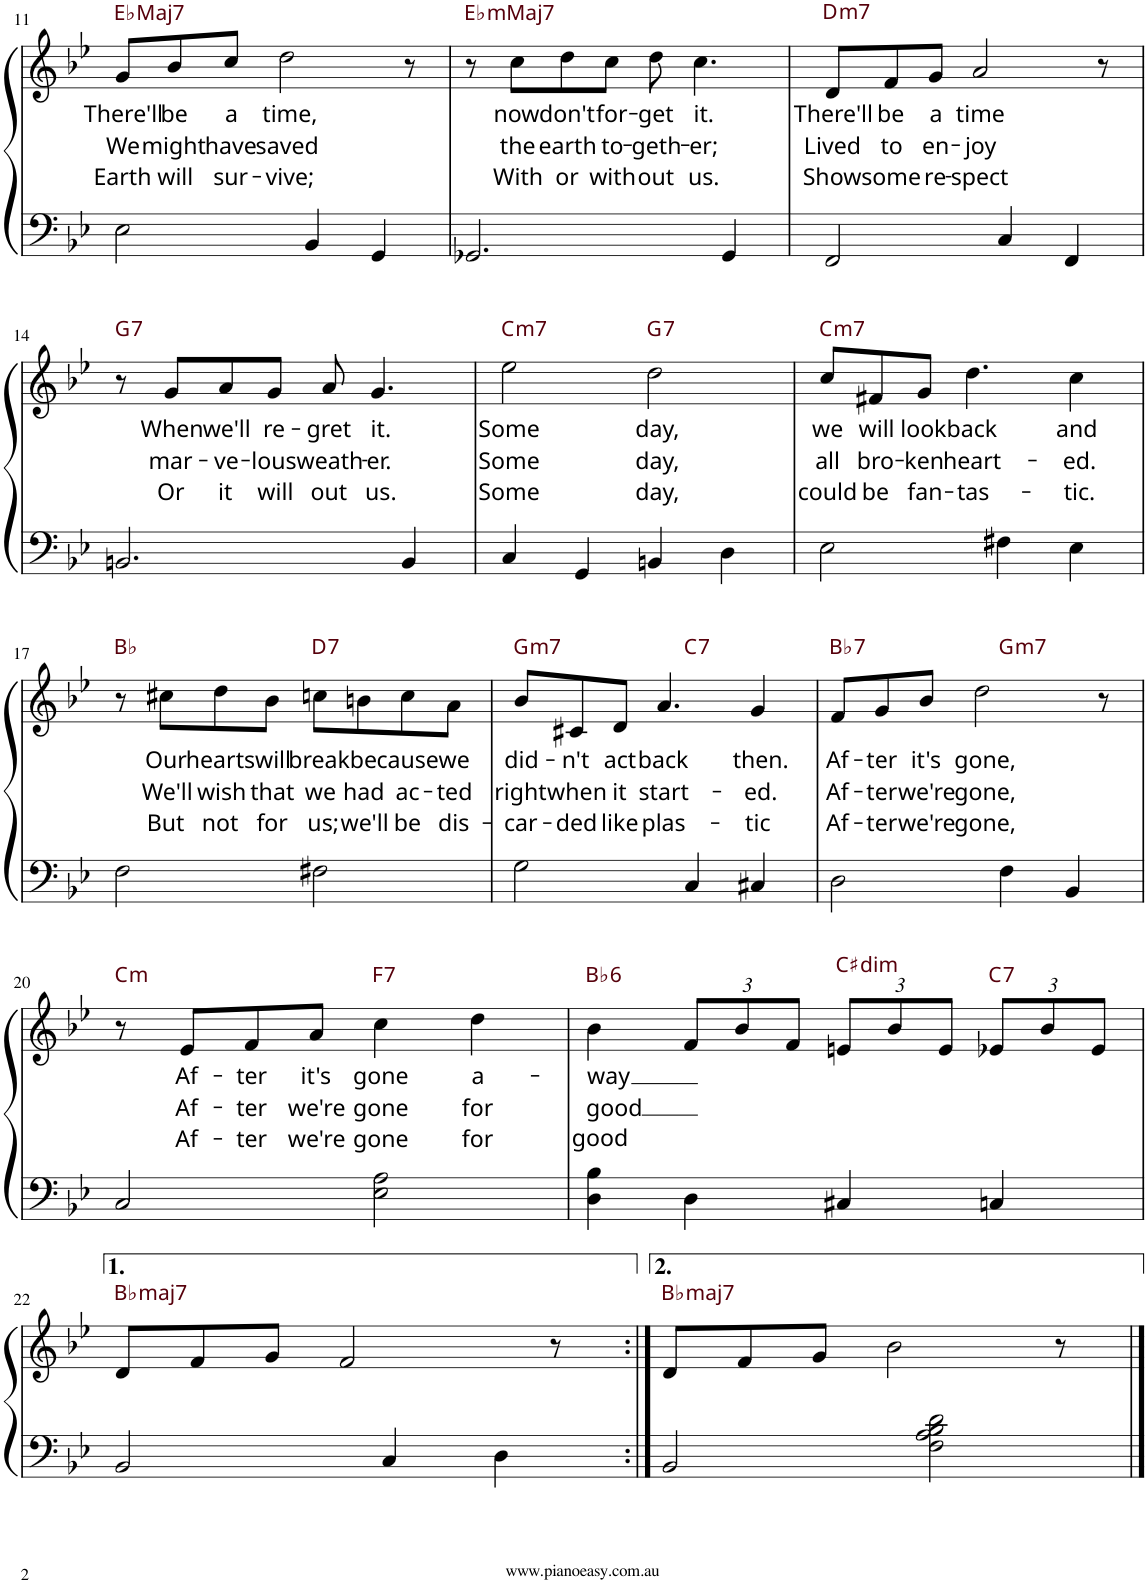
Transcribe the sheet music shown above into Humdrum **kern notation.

**kern	**kern	**text	**text	**text	**harte
*part1	*part1	*part1	*part1	*part1	*part1
*staff2	*staff1	*staff1	*staff1	*staff1	*
*I"Piano	*	*	*	*	*
*I'Pno.	*	*	*	*	*
!!LO:PB:g=z
*clefF4	*clefG2	*	*	*	*
*k[b-e-]	*k[b-e-]	*	*	*	*
*M4/4	*M4/4	*	*	*	*
=11	=11	=11	=11	=11	=11
!	!	!LO:LY:b	!LO:LY:b	!LO:LY:b	!LO:H:kt=Maj7
2E-\	8g/L	There'll	We	Earth	Eb:maj7
!	!	!LO:LY:b	!LO:LY:b	!LO:LY:b	!
.	8b-/	be	might	will	.
!	!	!LO:LY:b	!LO:LY:b	!LO:LY:b	!
.	8cc/J	a	have	sur-	.
!	!	!LO:LY:b	!LO:LY:b	!LO:LY:b	!
.	2dd\	time,	saved	-vive;	.
4BB-/	.	.	.	.	.
4GG/	.	.	.	.	.
.	8r	.	.	.	.
=12	=12	=12	=12	=12	=12
!	!	!	!	!	!LO:H:kt=mMaj7
2.GG-X/	8r	.	.	.	Eb:minmaj7
!	!	!LO:LY:b	!LO:LY:b	!LO:LY:b	!
.	8cc\L	now	the	With	.
!	!	!LO:LY:b	!LO:LY:b	!LO:LY:b	!
.	8dd\	don't	earth	or	.
!	!	!LO:LY:b	!LO:LY:b	!LO:LY:b	!
.	8cc\J	for-	to-	with-	.
!	!	!LO:LY:b	!LO:LY:b	!LO:LY:b	!
.	8dd\	-get	-geth-	-out	.
!	!	!LO:LY:b	!LO:LY:b	!LO:LY:b	!
.	4.cc\	it.	-er;	us.	.
4GG-/	.	.	.	.	.
=13	=13	=13	=13	=13	=13
!	!	!LO:LY:b	!LO:LY:b	!LO:LY:b	!LO:H:kt=m7
2FF/	8d/L	There'll	Lived	Show	D:min7
!	!	!LO:LY:b	!LO:LY:b	!LO:LY:b	!
.	8f/	be	to	some	.
!	!	!LO:LY:b	!LO:LY:b	!LO:LY:b	!
.	8g/J	a	en-	re-	.
!	!	!LO:LY:b	!LO:LY:b	!LO:LY:b	!
.	2a/	time	-joy	-spect	.
4C/	.	.	.	.	.
4FF/	.	.	.	.	.
.	8r	.	.	.	.
!!LO:LB:g=z
=14	=14	=14	=14	=14	=14
!	!	!	!	!	!LO:H:kt=7
2.BBn/	8r	.	.	.	G:7
!	!	!LO:LY:b	!LO:LY:b	!LO:LY:b	!
.	8g/L	When	mar-	Or	.
!	!	!LO:LY:b	!LO:LY:b	!LO:LY:b	!
.	8a/	we'll	-ve-	it	.
!	!	!LO:LY:b	!LO:LY:b	!LO:LY:b	!
.	8g/J	re-	-lous	will	.
!	!	!LO:LY:b	!LO:LY:b	!LO:LY:b	!
.	8a/	-gret	weath-	out	.
!	!	!LO:LY:b	!LO:LY:b	!LO:LY:b	!
.	4.g/	it.	-er.	us.	.
4BB/	.	.	.	.	.
=15	=15	=15	=15	=15	=15
!	!	!LO:LY:b	!LO:LY:b	!LO:LY:b	!LO:H:kt=m7
4C/	2ee-\	Some	Some	Some	C:min7
4GG/	.	.	.	.	.
!	!	!LO:LY:b	!LO:LY:b	!LO:LY:b	!LO:H:kt=7
4BBn/	2dd\	day,	day,	day,	G:7
4D\	.	.	.	.	.
=16	=16	=16	=16	=16	=16
!	!	!LO:LY:b	!LO:LY:b	!LO:LY:b	!LO:H:kt=m7
2E-\	8cc/L	we	all	could	C:min7
!	!	!LO:LY:b	!LO:LY:b	!LO:LY:b	!
.	8f#X/	will	bro-	be	.
!	!	!LO:LY:b	!LO:LY:b	!LO:LY:b	!
.	8g/J	look	-ken	fan-	.
!	!	!LO:LY:b	!LO:LY:b	!LO:LY:b	!
.	4.dd\	back	heart-	-tas-	.
4F#X\	.	.	.	.	.
!	!	!LO:LY:b	!LO:LY:b	!LO:LY:b	!
4E-\	4cc\	and	-ed.	-tic.	.
!!LO:LB:g=z
=17	=17	=17	=17	=17	=17
2F\	8r	.	.	.	Bb:maj
!	!	!LO:LY:b	!LO:LY:b	!LO:LY:b	!
.	8cc#X\L	Our	We'll	But	.
!	!	!LO:LY:b	!LO:LY:b	!LO:LY:b	!
.	8dd\	hearts	wish	not	.
!	!	!LO:LY:b	!LO:LY:b	!LO:LY:b	!
.	8b-\J	will	that	for	.
!	!	!LO:LY:b	!LO:LY:b	!LO:LY:b	!LO:H:kt=7
2F#X\	8ccn\L	break	we	us;	D:7
!	!	!LO:LY:b	!LO:LY:b	!LO:LY:b	!
.	8bn\	be-	had	we'll	.
!	!	!LO:LY:b	!LO:LY:b	!LO:LY:b	!
.	8cc\	-cause	ac-	be	.
!	!	!LO:LY:b	!LO:LY:b	!LO:LY:b	!
.	8a\J	we	-ted	dis-	.
=18	=18	=18	=18	=18	=18
!	!	!LO:LY:b	!LO:LY:b	!LO:LY:b	!LO:H:kt=m7
*	*^	*	*	*	*
2G\	8b-/L	2ryy	did-	right	-car-	G:min7
!	!	!	!LO:LY:b	!LO:LY:b	!LO:LY:b	!
.	8c#X/	.	-n't	when	-ded	.
!	!	!	!LO:LY:b	!LO:LY:b	!LO:LY:b	!
.	8d/J	.	act	it	like	.
!	!	!	!LO:LY:b	!LO:LY:b	!LO:LY:b	!
.	4.a/	.	back	start-	plas-	.
!	!	!	!	!	!	!LO:H:kt=7
4C/	.	2ryy	.	.	.	C:7
!	!	!	!LO:LY:b	!LO:LY:b	!LO:LY:b	!
4C#X/	4g/	.	then.	-ed.	-tic	.
=19	=19	=19	=19	=19	=19	=19
!	!	!	!LO:LY:b	!LO:LY:b	!LO:LY:b	!LO:H:kt=7
2D\	8f/L	2ryy	Af-	Af-	Af-	Bb:7
!	!	!	!LO:LY:b	!LO:LY:b	!LO:LY:b	!
.	8g/	.	-ter	-ter	-ter	.
!	!	!	!LO:LY:b	!LO:LY:b	!LO:LY:b	!
.	8b-/J	.	it's	we're	we're	.
!	!	!	!LO:LY:b	!LO:LY:b	!LO:LY:b	!
.	2dd\	.	gone,	gone,	gone,	.
!	!	!	!	!	!	!LO:H:kt=m7
4F\	.	2ryy	.	.	.	G:min7
4BB-/	.	.	.	.	.	.
.	8r	.	.	.	.	.
!!LO:LB:g=z
=20	=20	=20	=20	=20	=20	=20
!	!	!	!	!	!	!LO:H:kt=m
*	*v	*v	*	*	*	*
2C/	8r	.	.	.	C:min
!	!	!LO:LY:b	!LO:LY:b	!LO:LY:b	!
.	8e-/L	Af-	Af-	Af-	.
!	!	!LO:LY:b	!LO:LY:b	!LO:LY:b	!
.	8f/	-ter	-ter	-ter	.
!	!	!LO:LY:b	!LO:LY:b	!LO:LY:b	!
.	8a/J	it's	we're	we're	.
!	!	!LO:LY:b	!LO:LY:b	!LO:LY:b	!LO:H:kt=7
2E-\ 2A\	4cc\	gone	gone	gone	F:7
!	!	!LO:LY:b	!LO:LY:b	!LO:LY:b	!
.	4dd\	a-	for	for	.
=21	=21	=21	=21	=21	=21
!	!	!LO:LY:b	!LO:LY:b	!LO:LY:b	!LO:H:kt=6
4D\ 4B-\	4b-\	-way	good	good	Bb:maj6
*	*Xbrackettup	*	*	*	*
4D\	12f/L	.	.	.	.
.	12b-/	.	.	.	.
.	12f/J	.	.	.	.
!	!	!	!	!	!LO:H:kt=dim
4C#X/	12en/L	.	.	.	C#:dim
.	12b-/	.	.	.	.
.	12e/J	.	.	.	.
!	!	!	!	!	!LO:H:kt=7
4Cn/	12e-X/L	.	.	.	C:7
.	12b-/	.	.	.	.
.	12e-/J	.	.	.	.
!!LO:LB:g=z
=22	=22	=22	=22	=22	=22
!	!	!	!	!	!LO:H:kt=maj7
2BB-/	8d/L	.	.	.	Bb:maj7
.	8f/	.	.	.	.
.	8g/J	.	.	.	.
.	2f/	.	.	.	.
4C/	.	.	.	.	.
4D\	.	.	.	.	.
.	8r	.	.	.	.
=23:|!	=23:|!	=23:|!	=23:|!	=23:|!	=23:|!
!	!	!	!	!	!LO:H:kt=maj7
2BB-/	8d/L	.	.	.	Bb:maj7
.	8f/	.	.	.	.
.	8g/J	.	.	.	.
.	2b-\	.	.	.	.
2F\ 2A\ 2B-\ 2d\	.	.	.	.	.
.	8r	.	.	.	.
==	==	==	==	==	==
*-	*-	*-	*-	*-	*-
